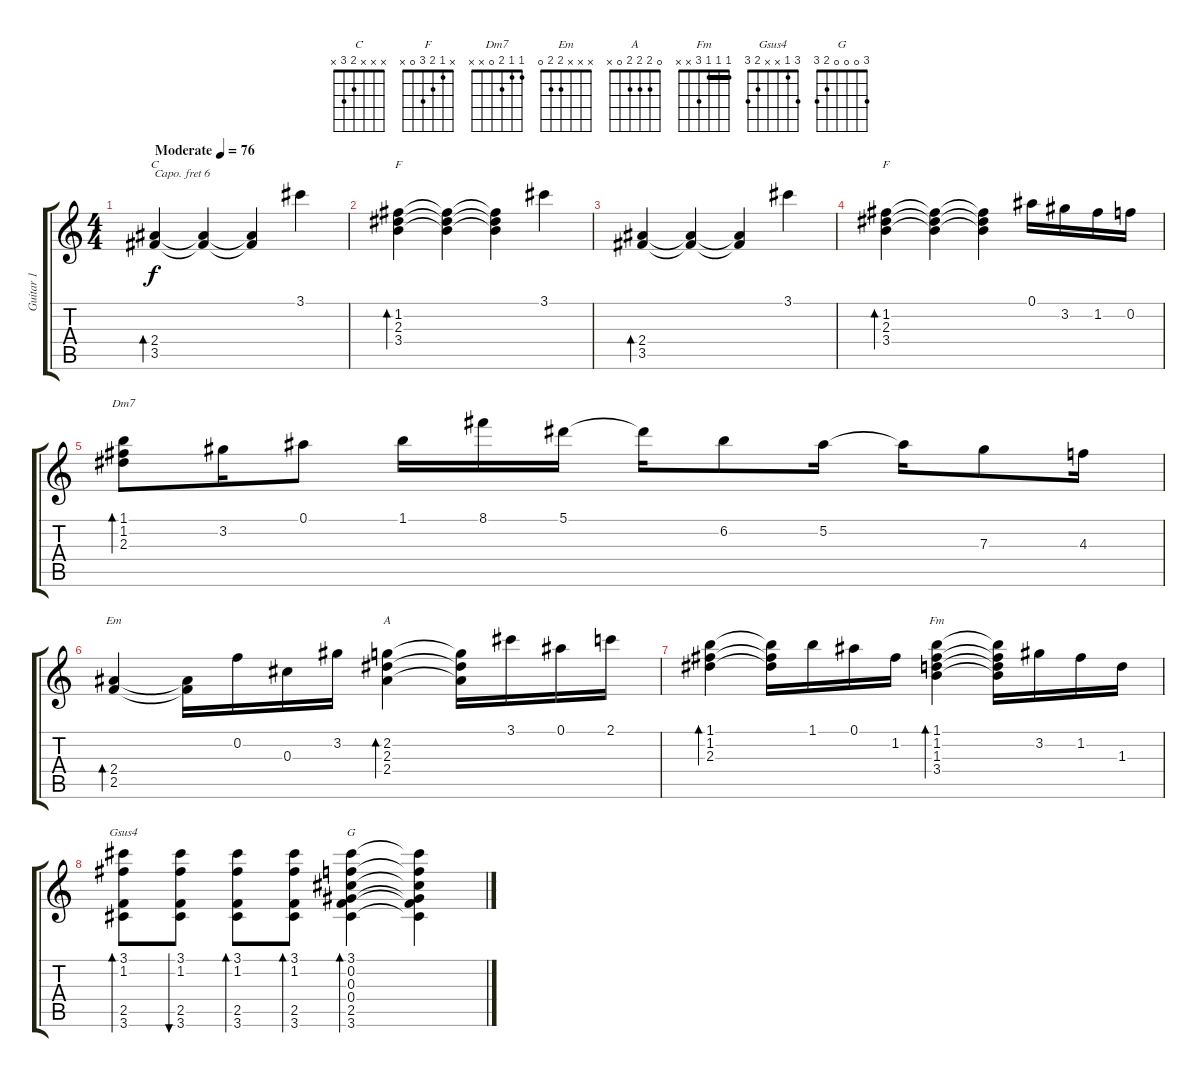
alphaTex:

\track ("Guitar 1" "Guitar 1") {instrument acousticguitarsteel}
\staff {score tabs}
\capo 6
\tuning (E4 B3 G3 D3 A2 E2) {hide}
\chord ("C" x x x 2 3 x)
\chord ("F" x 1 2 3 x x)
\chord ("F" x 1 2 3 0 x)
\chord ("Dm7" 1 1 2 0 x x)
\chord ("Em" x x x 2 2 0)
\chord ("A" 0 2 2 2 0 x)
\chord ("Fm" 1 1 1 3 x x) {barre 1}
\chord ("Gsus4" 3 1 x x 2 3)
\chord ("G" 3 0 0 0 2 3)
\ts (4 4)
\tempo (76 "Moderate")
\clef g2
\ks c
(2.4 3.5).4{bd 120 ch "C" dy f instrument acousticguitarsteel} (2.4{t} 3.5{t}).4 (2.4{t} 3.5{t}).4 3.1.4 |
(1.2 2.3 3.4).4{bd 120 ch "F"} (1.2{t} 2.3{t} 3.4{t}).4 (1.2{t} 2.3{t} 3.4{t}).4 3.1.4 |
(2.4 3.5).4{bd 120} (2.4{t} 3.5{t}).4 (2.4{t} 3.5{t}).4 3.1.4 |
(1.2 2.3 3.4).4{bd 120 ch "F"} (1.2{t} 2.3{t} 3.4{t}).4 (1.2{t} 2.3{t} 3.4{t}).4 0.1.16 3.2.16 1.2.16 0.2.16 |
(1.1 1.2 2.3).8{bd 120 ch "Dm7"} 3.2.16 0.1.8 1.1.16 8.1.16 5.1.16 5.1{t}.16 6.2.8 5.2.16 5.2{t}.16 7.3.8 4.3.16 |
(2.4 2.5).4{bd 120 ch "Em"} (2.4{t} 2.5{t}).16 0.2.16 0.3.16 3.2.16 (2.2 2.3 2.4).4{bd 120 ch "A"} (2.2{t} 2.3{t} 2.4{t}).16 3.1.16 0.1.16 2.1.16 |
(1.1 1.2 2.3).4{bd 120} (1.1{t} 1.2{t} 2.3{t}).16 1.1.16 0.1.16 1.2.16 (1.1 1.2 1.3 3.4).4{bd 120 ch "Fm"} (1.1{t} 1.2{t} 1.3{t} 3.4{t}).16 3.2.16 1.2.16 1.3.16 |
(3.1 1.2 2.5 3.6).8{bd 120 ch "Gsus4"} (3.1 1.2 2.5 3.6).8{bu 120} (3.1 1.2 2.5 3.6).8{bd 120} (3.1 1.2 2.5 3.6).8{bd 120} (3.1 0.2 0.3 0.4 2.5 3.6).4{bd 120 ch "G"} (3.1{t} 0.2{t} 0.3{t} 0.4{t} 2.5{t} 3.6{t}).4
